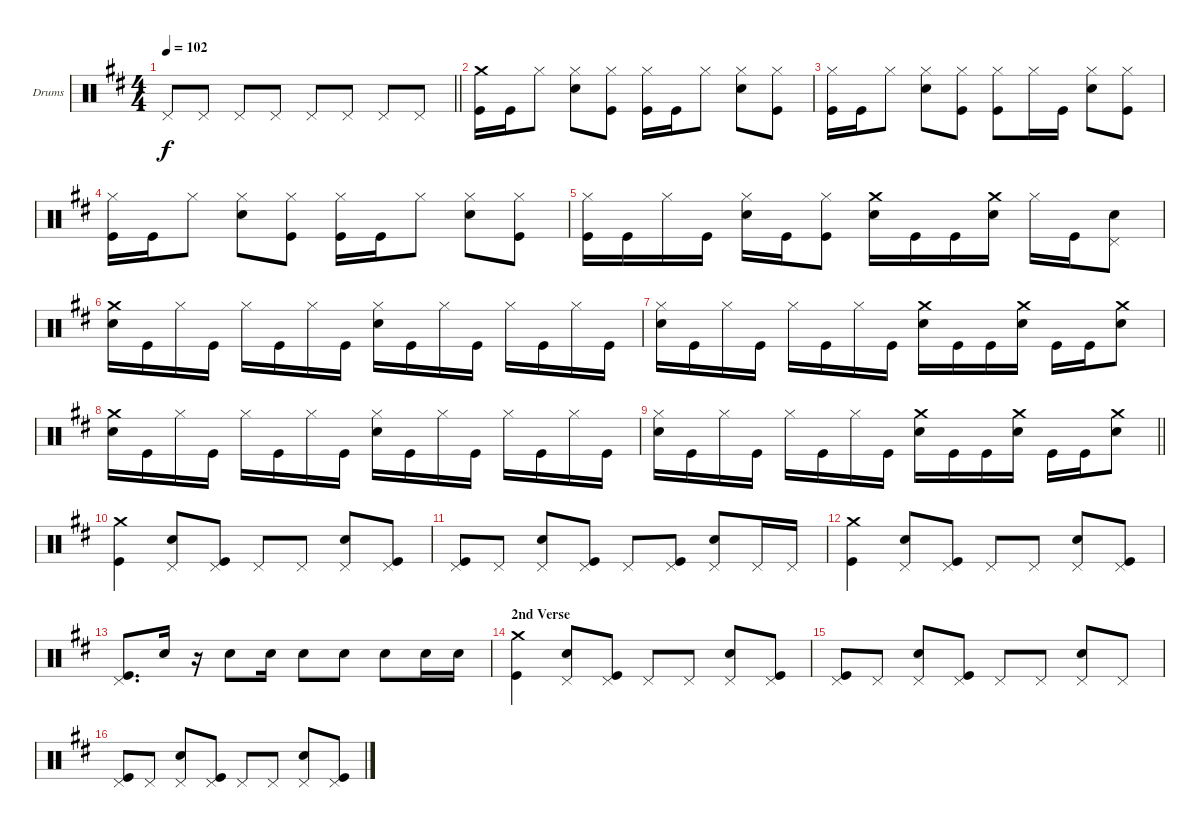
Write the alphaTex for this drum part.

\bracketExtendMode groupsimilarinstruments
\firstSystemTrackNameOrientation horizontal
\otherSystemsTrackNameOrientation horizontal
\track ("Drumkit" "Drums") {instrument percussion}
\staff {score}
\articulation defaults
\ts (4 4)
\tempo 102
\clef neutral
\scale
0.333333
\barLineRight lightlight
\ks d "Pedal Hi-Hat (hit)".8{dy f} "Pedal Hi-Hat (hit)".8 "Pedal Hi-Hat (hit)".8 "Pedal Hi-Hat (hit)".8 "Pedal Hi-Hat (hit)".8 "Pedal Hi-Hat (hit)".8 "Pedal Hi-Hat (hit)".8 "Pedal Hi-Hat (hit)".8
|
\scale
0.333333 ("Crash medium (hit)" "Kick (hit)").16 "Kick (hit)".16 "Hi-Hat (closed)".8 ("Hi-Hat (closed)" "Snare (hit) 2").8 ("Hi-Hat (closed)" "Kick (hit)").8 ("Hi-Hat (closed)" "Kick (hit)").16 "Kick (hit)".16 "Hi-Hat (closed)".8 ("Hi-Hat (closed)" "Snare (hit) 2").8 ("Hi-Hat (closed)" "Kick (hit)").8 |
\scale
0.333333 ("Hi-Hat (closed)" "Kick (hit)").16 "Kick (hit)".16 "Hi-Hat (closed)".8 ("Hi-Hat (closed)" "Snare (hit) 2").8 ("Hi-Hat (closed)" "Kick (hit)").8 ("Hi-Hat (closed)" "Kick (hit)").8 "Hi-Hat (closed)".16 "Kick (hit)".16 ("Hi-Hat (closed)" "Snare (hit) 2").8 ("Hi-Hat (closed)" "Kick (hit)").8 |
\scale
0.333333 ("Hi-Hat (closed)" "Kick (hit)").16 "Kick (hit)".16 "Hi-Hat (closed)".8 ("Hi-Hat (closed)" "Snare (hit) 2").8 ("Hi-Hat (closed)" "Kick (hit)").8 ("Hi-Hat (closed)" "Kick (hit)").16 "Kick (hit)".16 "Hi-Hat (closed)".8 ("Hi-Hat (closed)" "Snare (hit) 2").8 ("Hi-Hat (closed)" "Kick (hit)").8 |
\scale
0.333333 ("Hi-Hat (closed)" "Kick (hit)").16 "Kick (hit)".16 "Hi-Hat (closed)".16 "Kick (hit)".16 ("Hi-Hat (closed)" "Snare (hit) 2").16 "Kick (hit)".16 ("Hi-Hat (closed)" "Kick (hit)").8 ("Crash medium (hit)" "Snare (hit) 2").16 "Kick (hit)".16 "Kick (hit)".16 ("Crash medium (hit)" "Snare (hit) 2").16 "Hi-Hat (closed)".16 "Kick (hit)".16 ("Pedal Hi-Hat (hit)" "Snare (hit) 2").8 |
\scale
0.333333 ("Crash medium (hit)" "Snare (hit) 2").16 "Kick (hit)".16 "Hi-Hat (closed)".16 "Kick (hit)".16 "Hi-Hat (closed)".16 "Kick (hit)".16 "Hi-Hat (closed)".16 "Kick (hit)".16 ("Hi-Hat (closed)" "Snare (hit) 2").16 "Kick (hit)".16 "Hi-Hat (closed)".16 "Kick (hit)".16 "Hi-Hat (closed)".16 "Kick (hit)".16 "Hi-Hat (closed)".16 "Kick (hit)".16 |
\scale
0.333333 ("Hi-Hat (closed)" "Snare (hit) 2").16 "Kick (hit)".16 "Hi-Hat (closed)".16 "Kick (hit)".16 "Hi-Hat (closed)".16 "Kick (hit)".16 "Hi-Hat (closed)".16 "Kick (hit)".16 ("Crash medium (hit)" "Snare (hit) 2").16 "Kick (hit)".16 "Kick (hit)".16 ("Crash medium (hit)" "Snare (hit) 2").16 "Kick (hit)".16 "Kick (hit)".16 ("Crash medium (hit)" "Snare (hit) 2").8 |
\scale
0.333333 ("Crash medium (hit)" "Snare (hit) 2").16 "Kick (hit)".16 "Hi-Hat (closed)".16 "Kick (hit)".16 "Hi-Hat (closed)".16 "Kick (hit)".16 "Hi-Hat (closed)".16 "Kick (hit)".16 ("Hi-Hat (closed)" "Snare (hit) 2").16 "Kick (hit)".16 "Hi-Hat (closed)".16 "Kick (hit)".16 "Hi-Hat (closed)".16 "Kick (hit)".16 "Hi-Hat (closed)".16 "Kick (hit)".16 |
\scale
0.333333
\barLineRight lightlight
("Hi-Hat (closed)" "Snare (hit) 2").16 "Kick (hit)".16 "Hi-Hat (closed)".16 "Kick (hit)".16 "Hi-Hat (closed)".16 "Kick (hit)".16 "Hi-Hat (closed)".16 "Kick (hit)".16 ("Crash medium (hit)" "Snare (hit) 2").16 "Kick (hit)".16 "Kick (hit)".16 ("Crash medium (hit)" "Snare (hit) 2").16 "Kick (hit)".16 "Kick (hit)".16 ("Crash medium (hit)" "Snare (hit) 2").8 |
\scale
0.333333 ("Crash medium (hit)" "Kick (hit)").4 ("Pedal Hi-Hat (hit)" "Snare (hit) 2").8 ("Pedal Hi-Hat (hit)" "Kick (hit)").8 "Pedal Hi-Hat (hit)".8 "Pedal Hi-Hat (hit)".8 ("Pedal Hi-Hat (hit)" "Snare (hit) 2").8 ("Pedal Hi-Hat (hit)" "Kick (hit)").8 |
\scale
0.321839 ("Pedal Hi-Hat (hit)" "Kick (hit)").8 "Pedal Hi-Hat (hit)".8 ("Pedal Hi-Hat (hit)" "Snare (hit) 2").8 ("Pedal Hi-Hat (hit)" "Kick (hit)").8 "Pedal Hi-Hat (hit)".8 ("Pedal Hi-Hat (hit)" "Kick (hit)").8 ("Pedal Hi-Hat (hit)" "Snare (hit) 2").8 "Pedal Hi-Hat (hit)".16 "Pedal Hi-Hat (hit)".16 |
\scale
0.321839 ("Crash medium (hit)" "Kick (hit)").4 ("Pedal Hi-Hat (hit)" "Snare (hit) 2").8 ("Pedal Hi-Hat (hit)" "Kick (hit)").8 "Pedal Hi-Hat (hit)".8 "Pedal Hi-Hat (hit)".8 ("Pedal Hi-Hat (hit)" "Snare (hit) 2").8 ("Pedal Hi-Hat (hit)" "Kick (hit)").8 |
\scale
0.356322 ("Pedal Hi-Hat (hit)" "Kick (hit)").8{d} "Snare (hit) 2".16 r.16 "Snare (hit) 2".8 "Snare (hit) 2".16 "Snare (hit) 2".8 "Snare (hit) 2".8 "Snare (hit) 2".8 "Snare (hit) 2".16 "Snare (hit) 2".16 |
\section ("" "2nd Verse")
("Crash medium (hit)" "Kick (hit)").4 ("Pedal Hi-Hat (hit)" "Snare (hit) 2").8 ("Pedal Hi-Hat (hit)" "Kick (hit)").8 "Pedal Hi-Hat (hit)".8 "Pedal Hi-Hat (hit)".8 ("Pedal Hi-Hat (hit)" "Snare (hit) 2").8 ("Pedal Hi-Hat (hit)" "Kick (hit)").8 |
("Pedal Hi-Hat (hit)" "Kick (hit)").8 "Pedal Hi-Hat (hit)".8 ("Pedal Hi-Hat (hit)" "Snare (hit) 2").8 ("Pedal Hi-Hat (hit)" "Kick (hit)").8 "Pedal Hi-Hat (hit)".8 "Pedal Hi-Hat (hit)".8 ("Pedal Hi-Hat (hit)" "Snare (hit) 2").8 "Pedal Hi-Hat (hit)".8 |
("Pedal Hi-Hat (hit)" "Kick (hit)").8 "Pedal Hi-Hat (hit)".8 ("Pedal Hi-Hat (hit)" "Snare (hit) 2").8 ("Pedal Hi-Hat (hit)" "Kick (hit)").8 "Pedal Hi-Hat (hit)".8 "Pedal Hi-Hat (hit)".8 ("Pedal Hi-Hat (hit)" "Snare (hit) 2").8 ("Pedal Hi-Hat (hit)" "Kick (hit)").8
